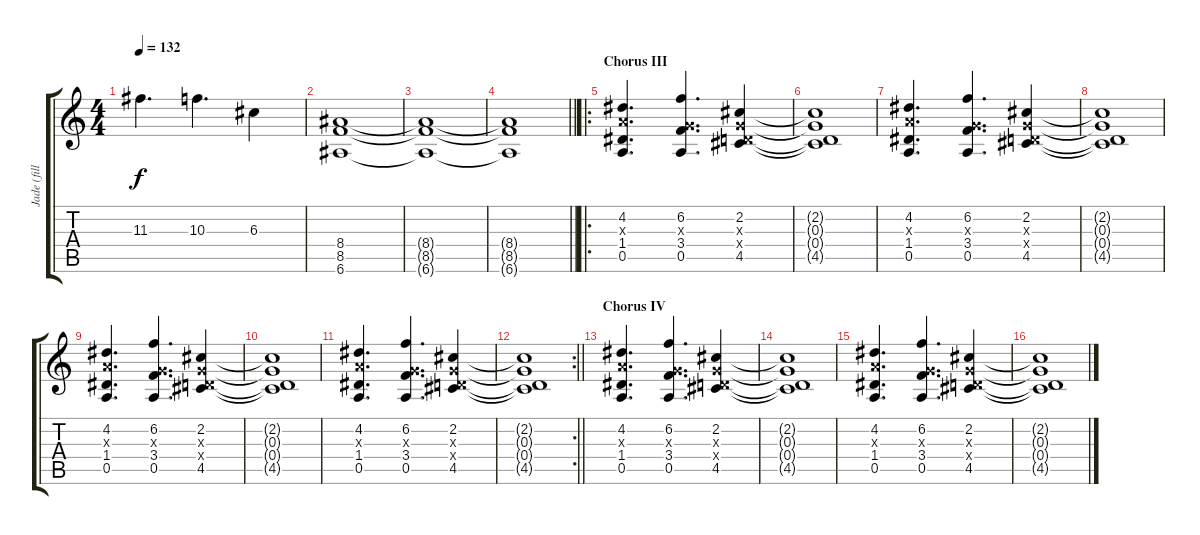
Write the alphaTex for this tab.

\track ("Jade (fills)" "Jade (fill") {instrument distortionguitar}
\staff {score tabs}
\tuning (E4 B3 G3 D3 A2 E2) {hide}
\ts (4 4)
\tempo 132
\clef g2
\ks c
11.3.4{d dy f} 10.3.4{d} 6.3.4 |
(8.4 8.5 6.6).1 |
(8.4{t} 8.5{t} 6.6{t}).1 |
\barLineRight lightlight
(8.4{t} 8.5{t} 6.6{t}).1 |
\ro
\section ("" "Chorus III")
(4.2 2.3{x} 1.4 0.5).4{d} (6.2 0.3{x} 3.4 0.5).4{d} (2.2 0.3{x} 0.4{x} 4.5).4 |
(2.2{t} 0.3{t} 0.4{t} 4.5{t}).1 |
(4.2 2.3{x} 1.4 0.5).4{d} (6.2 0.3{x} 3.4 0.5).4{d} (2.2 0.3{x} 0.4{x} 4.5).4 |
(2.2{t} 0.3{t} 0.4{t} 4.5{t}).1 |
(4.2 2.3{x} 1.4 0.5).4{d} (6.2 0.3{x} 3.4 0.5).4{d} (2.2 0.3{x} 0.4{x} 4.5).4 |
(2.2{t} 0.3{t} 0.4{t} 4.5{t}).1 |
(4.2 2.3{x} 1.4 0.5).4{d} (6.2 0.3{x} 3.4 0.5).4{d} (2.2 0.3{x} 0.4{x} 4.5).4 |
\rc 2
\barLineRight lightlight
(2.2{t} 0.3{t} 0.4{t} 4.5{t}).1 |
\section ("" "Chorus IV")
(4.2 2.3{x} 1.4 0.5).4{d} (6.2 0.3{x} 3.4 0.5).4{d} (2.2 0.3{x} 0.4{x} 4.5).4 |
(2.2{t} 0.3{t} 0.4{t} 4.5{t}).1 |
(4.2 2.3{x} 1.4 0.5).4{d} (6.2 0.3{x} 3.4 0.5).4{d} (2.2 0.3{x} 0.4{x} 4.5).4 |
(2.2{t} 0.3{t} 0.4{t} 4.5{t}).1
